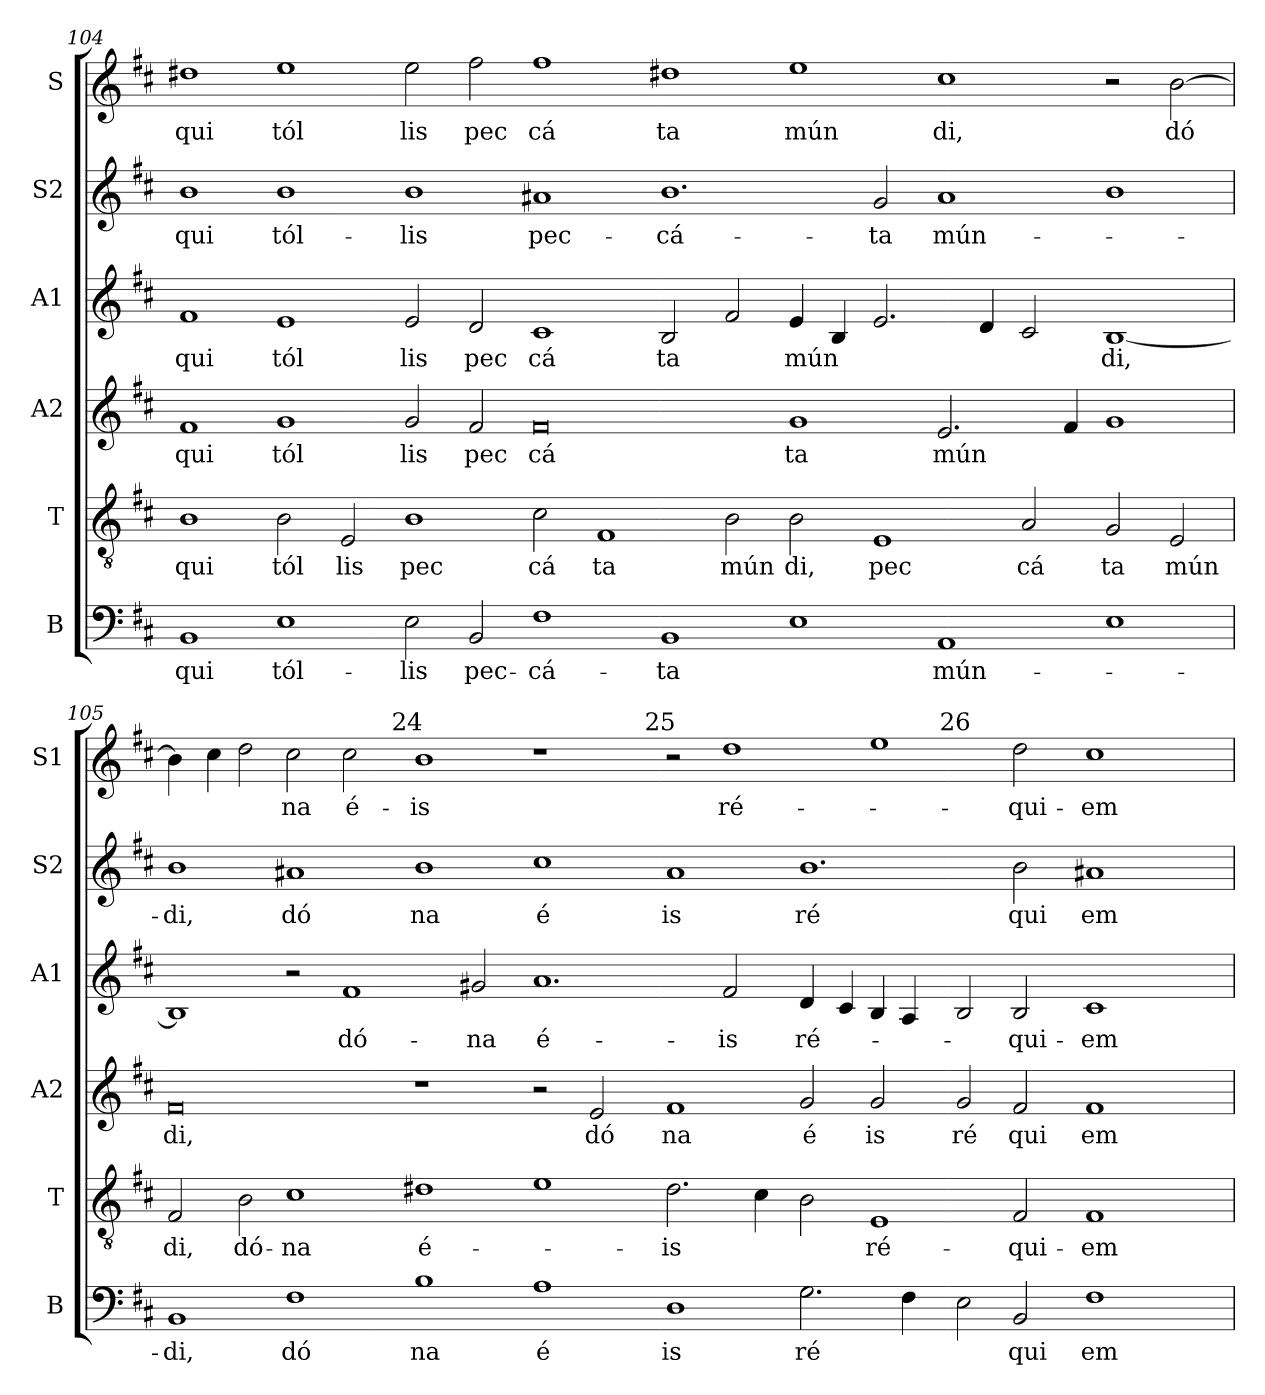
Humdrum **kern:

**kern	**text	**kern	**text	**kern	**text	**kern	**text	**kern	**text	**kern	**text
*part6	*part6	*part5	*part5	*part4	*part4	*part3	*part3	*part2	*part2	*part1	*part1
*staff6	*staff6	*staff5	*staff5	*staff4	*staff4	*staff3	*staff3	*staff2	*staff2	*staff1	*staff1
*I"B	*	*I"T	*	*I"A2	*	*I"A1	*	*I"S2	*	*I"S	*
*I'B	*	*I'T	*	*I'A2	*	*I'A1	*	*I'S2	*	*I'S1	*
!!LO:PB:g=z
*clefF4	*	*clefGv2	*	*clefG2	*	*clefG2	*	*clefG2	*	*clefG2	*
*k[f#c#]	*	*k[f#c#]	*	*k[f#c#]	*	*k[f#c#]	*	*k[f#c#]	*	*k[f#c#]	*
*D:	*	*D:	*	*D:	*	*D:	*	*D:	*	*D:	*
=104	=104	=104	=104	=104	=104	=104	=104	=104	=104	=104	=104
!	!LO:LY:b:cj	!	!LO:LY:b:cj	!	!LO:LY:b:cj	!	!LO:LY:b:cj	!	!LO:LY:b:cj	!	!LO:LY:b:cj
1BB	qui	1B	qui	1f#	qui	1f#	qui	1b	qui	1dd#X	qui
!	!LO:LY:b:cj	!	!LO:LY:b:cj	!	!LO:LY:b:cj	!	!LO:LY:b:cj	!	!LO:LY:b:cj	!	!LO:LY:b:cj
1E	tól-	2B\	tól	1g	tól	1e	tól	1b	tól-	1ee	tól
!	!	!	!LO:LY:b:cj	!	!	!	!	!	!	!	!
.	.	2E/	lis	.	.	.	.	.	.	.	.
!	!LO:LY:b:cj	!	!LO:LY:b:cj	!	!LO:LY:b:cj	!	!LO:LY:b:cj	!	!LO:LY:b:cj	!	!LO:LY:b:cj
2E\	-lis	1B	pec	2g/	lis	2e/	lis	1b	-lis	2ee\	lis
!	!LO:LY:b:cj	!	!	!	!LO:LY:b:cj	!	!LO:LY:b:cj	!	!	!	!LO:LY:b:cj
2BB/	pec-	.	.	2f#/	pec	2d/	pec	.	.	2ff#\	pec
!	!LO:LY:b:cj	!	!LO:LY:b:cj	!	!LO:LY:b:cj	!	!LO:LY:b:cj	!	!LO:LY:b:cj	!	!LO:LY:b:cj
1F#	-cá-	2c#\	cá	0f#	cá	1c#	cá	1a#X	pec-	1ff#	cá
!	!	!	!LO:LY:b:cj	!	!	!	!	!	!	!	!
.	.	1F#	ta	.	.	.	.	.	.	.	.
!	!LO:LY:b:cj	!	!	!	!	!	!LO:LY:b:cj	!	!LO:LY:b:cj	!	!LO:LY:b:cj
1BB	-ta	.	.	.	.	2B/	ta	1.b	-cá-	1dd#X	ta
!	!	!	!LO:LY:b:cj	!	!	!	!	!	!	!	!
.	.	2B\	mún	.	.	2f#/	.	.	.	.	.
!	!	!	!LO:LY:b:cj	!	!LO:LY:b:cj	!	!LO:LY:b	!	!	!	!LO:LY:b:cj
1E	.	2B\	di,	1g	ta	4e/	mún	.	.	1ee	mún
.	.	.	.	.	.	4B/	.	.	.	.	.
!	!	!	!LO:LY:b:cj	!	!	!	!	!	!LO:LY:b:cj	!	!
.	.	1E	pec	.	.	2.e/	.	2g/	-ta	.	.
!	!LO:LY:b	!	!	!	!LO:LY:b	!	!	!	!LO:LY:b	!	!LO:LY:b:cj
1AA	mún-	.	.	2.e/	mún	.	.	1a#	mún-	1cc#	di,
.	.	.	.	.	.	4d/	.	.	.	.	.
!	!	!	!LO:LY:b:cj	!	!	!	!	!	!	!	!
.	.	2A/	cá	.	.	2c#/	.	.	.	.	.
.	.	.	.	4f#/	.	.	.	.	.	.	.
!	!	!	!LO:LY:b:cj	!	!	!	!LO:LY:b:cj	!	!	!	!
1E	.	2G/	ta	1g	.	[>1B	di,	1b	.	2r	.
!	!	!	!LO:LY:b:cj	!	!	!	!	!	!	!	!LO:LY:b:cj
.	.	2E/	mún	.	.	.	.	.	.	[>2b\	dó
!!LO:LB:g=z
=105	=105	=105	=105	=105	=105	=105	=105	=105	=105	=105	=105
!	!LO:LY:b:cj	!	!LO:LY:b:cj	!	!LO:LY:b:cj	!	!	!	!LO:LY:b:cj	!	!
*	*	*	*	*	*	*	*	*^	*	*^	*
*	*	*	*	*	*	*	*	*	*	*	*	*^	*
*	*	*	*	*	*	*	*	*	*	*	*	*	*^	*
1BB	-di,	2F#/	di,	0f#	di,	1B]	.	1b	32.ryy	-di,	4b\]	1ryy	1ryy	1ryy	.
.	.	.	.	.	.	.	.	.	1ryy	.	.	.	.	.	.
.	.	.	.	.	.	.	.	.	.	.	4cc#\	.	.	.	.
!	!	!	!LO:LY:b:cj	!	!	!	!	!	!	!	!	!	!	!	!
.	.	2B\	dó-	.	.	.	.	.	.	.	2dd\	.	.	.	.
!	!LO:LY:b:cj	!	!LO:LY:b:cj	!	!	!	!	!	!	!LO:LY:b:cj	!	!	!	!	!LO:LY:b:cj
1F#	dó	1c#	-na	.	.	2r	.	1a#X	.	dó	2cc#\	2ryy	1ryy	1ryy	na
.	.	.	.	.	.	.	.	.	1ryy	.	.	.	.	.	.
!	!	!	!	!	!	!	!LO:LY:b:cj	!	!	!	!	!	!	!	!LO:LY:b:cj
.	.	.	.	.	.	1f#	dó-	.	.	.	2cc#\	4ryy	.	.	é-
.	.	.	.	.	.	.	.	.	.	.	.	16.ryy	.	.	.
!	!	!	!	!	!	!	!	!	!	!	!	!LO:TX:a:t=24	!	!	!
.	.	.	.	.	.	.	.	.	.	.	.	1ryy	.	.	.
!	!LO:LY:b:cj	!	!LO:LY:b:rj	!	!	!	!	!	!	!LO:LY:b:cj	!	!	!	!	!LO:LY:b:cj
1B	na	1d#X	é-	1r	.	.	.	1b	.	na	1b	.	1ryy	1ryy	-is
.	.	.	.	.	.	.	.	.	1ryy	.	.	.	.	.	.
!	!	!	!	!	!	!	!LO:LY:b:cj	!	!	!	!	!	!	!	!
.	.	.	.	.	.	2g#X/	-na	.	.	.	.	.	.	.	.
.	.	.	.	.	.	.	.	.	.	.	.	1ryy	.	.	.
!	!LO:LY:b:cj	!	!	!	!	!	!LO:LY:b:cj	!	!	!LO:LY:b:cj	!	!	!	!	!
1A	é	1e	.	2r	.	1.a	é-	1cc#	.	é	1r	.	2ryy	1ryy	.
.	.	.	.	.	.	.	.	.	1ryy	.	.	.	.	.	.
!	!	!	!	!	!LO:LY:b:cj	!	!	!	!	!	!	!	!	!	!
.	.	.	.	2e/	dó	.	.	.	.	.	.	.	4ryy	.	.
.	.	.	.	.	.	.	.	.	.	.	.	.	16..ryy	.	.
.	.	.	.	.	.	.	.	.	.	.	.	1ryy	.	.	.
!	!	!	!	!	!	!	!	!	!	!	!	!	!LO:TX:a:t=25	!	!
.	.	.	.	.	.	.	.	.	.	.	.	.	1ryy	.	.
!	!LO:LY:b:cj	!	!LO:LY:b:cj	!	!LO:LY:b:cj	!	!	!	!	!LO:LY:b:cj	!	!	!	!	!
1D	is	2.d#\	-is	1f#	na	.	.	1a#	.	is	2r	.	.	1ryy	.
.	.	.	.	.	.	.	.	.	1ryy	.	.	.	.	.	.
!	!	!	!	!	!	!	!LO:LY:b:cj	!	!	!	!	!	!	!	!LO:LY:b:cj
.	.	.	.	.	.	2f#/	-is	.	.	.	1dd	.	.	.	ré-
.	.	4c#\	.	.	.	.	.	.	.	.	.	.	.	.	.
.	.	.	.	.	.	.	.	.	.	.	.	1ryy	.	.	.
.	.	.	.	.	.	.	.	.	.	.	.	.	1ryy	.	.
!	!LO:LY:b:cj	!	!	!	!LO:LY:b:cj	!	!LO:LY:b:cj	!	!	!LO:LY:b:cj	!	!	!	!	!
2.G\	ré	2B\	.	2g/	é	4d/	ré-	1.b	.	ré	.	.	.	2ryy	.
.	.	.	.	.	.	.	.	.	1ryy	.	.	.	.	.	.
.	.	.	.	.	.	4c#/	.	.	.	.	.	.	.	.	.
!	!	!	!LO:LY:b:cj	!	!LO:LY:b:cj	!	!	!	!	!	!	!	!	!	!
.	.	1E	ré-	2g/	is	4B/	.	.	.	.	1ee	.	.	4ryy	.
4F#\	.	.	.	.	.	4A/	.	.	.	.	.	.	.	8ryy	.
.	.	.	.	.	.	.	.	.	.	.	.	1ryy	.	.	.
.	.	.	.	.	.	.	.	.	.	.	.	.	1ryy	.	.
.	.	.	.	.	.	.	.	.	.	.	.	.	.	32ryy	.
!	!	!	!	!	!	!	!	!	!	!	!	!	!	!LO:TX:a:t=26	!
.	.	.	.	.	.	.	.	.	.	.	.	.	.	1ryy	.
!	!	!	!	!	!LO:LY:b:cj	!	!	!	!	!	!	!	!	!	!
2E\	.	.	.	2g/	ré	2B/	.	.	.	.	.	.	.	.	.
.	.	.	.	.	.	.	.	.	1ryy	.	.	.	.	.	.
!	!LO:LY:b:cj	!	!LO:LY:b:cj	!	!LO:LY:b:cj	!	!LO:LY:b:cj	!	!	!LO:LY:b:cj	!	!	!	!	!LO:LY:b:cj
2BB/	qui	2F#/	-qui-	2f#/	qui	2B/	-qui-	2b\	.	qui	2dd\	.	.	.	-qui-
.	.	.	.	.	.	.	.	.	.	.	.	1ryy	.	.	.
.	.	.	.	.	.	.	.	.	.	.	.	.	1ryy	.	.
.	.	.	.	.	.	.	.	.	.	.	.	.	.	1ryy	.
!	!LO:LY:b:cj	!	!LO:LY:b:cj	!	!LO:LY:b:cj	!	!LO:LY:b:cj	!	!	!LO:LY:b:cj	!	!	!	!	!LO:LY:b:cj
1F#	em	1F#	-em	1f#	em	1c#	-em	1a#X	.	em	1cc#	.	.	.	-em
.	.	.	.	.	.	.	.	.	2ryy	.	.	.	.	.	.
.	.	.	.	.	.	.	.	.	4ryy	.	.	.	.	.	.
.	.	.	.	.	.	.	.	.	8ryy	.	.	.	.	.	.
.	.	.	.	.	.	.	.	.	.	.	.	8ryy	.	.	.
.	.	.	.	.	.	.	.	.	.	.	.	.	8ryy	.	.
.	.	.	.	.	.	.	.	.	.	.	.	.	.	16.ryy	.
.	.	.	.	.	.	.	.	.	16ryy	.	.	.	.	.	.
.	.	.	.	.	.	.	.	.	.	.	.	32ryy	.	.	.
.	.	.	.	.	.	.	.	.	64ryy	.	.	.	64ryy	.	.
*	*	*	*	*	*	*	*	*v	*v	*	*	*	*	*	*
*	*	*	*	*	*	*	*	*	*	*v	*v	*v	*v	*
=	=	=	=	=	=	=	=	=	=	=	=
*-	*-	*-	*-	*-	*-	*-	*-	*-	*-	*-	*-
